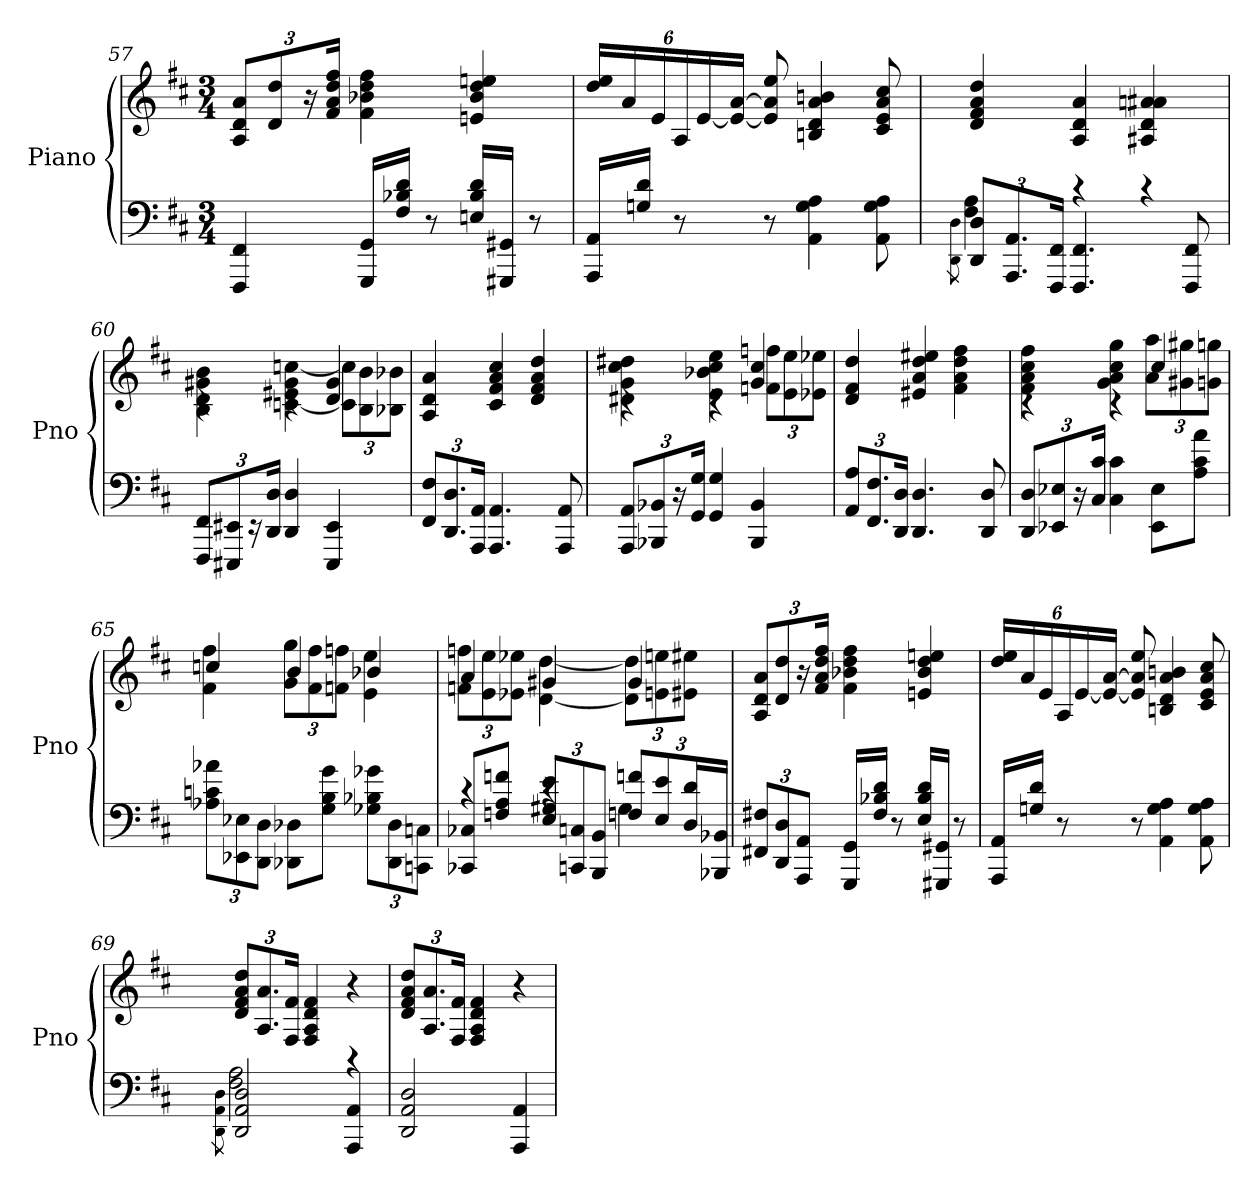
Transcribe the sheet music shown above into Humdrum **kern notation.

**kern	**kern
*part1	*part1
*staff2	*staff1
*I"Piano	*
*I'Pno	*
*clefF4	*clefG2
*k[f#c#]	*k[f#c#]
*b:	*b:
*M3/4	*M3/4
=57	=57
4FFF# 4FF#	12A 12d 12aL
.	12d 12dd
.	24r
.	24f# 24a 24dd 24ff#Jk
16GGG 16GGLL	4f# 4b-X 4dd 4ff#
16F# 16B-X 16dJJ	.
8r	.
16En 16B- 16dLL	4en 4b- 4dd 4een
16GGG#X 16GG#XJJ	.
8r	.
=58	=58
16AAA 16AALL	24dd 24eeLL
.	24a
16Gn 16dJJ	.
.	24e
8r	24A
.	[24e
.	24e_ [24aJJ
8r	8e] 8a] 8ee
4AA 4G 4A	4Bn 4d 4a 4bn
8AA 8G 8A	8c# 8e 8a 8cc#
=59	=59
8qDD\ 8qD\	.
*^	*
12DD] 12D]L	4F# 4A	4d 4f# 4a 4dd
12.AAA 12.AA	.	.
24FFF# 24FF#Jk	.	.
4.FFF# 4.FF#	4rc	4A 4d 4a
.	4rc	4A#X 4d 4an 4a#X
8FFF# 8FF#	.	.
*v	*v	*
=60	=60
*	*^
12FFF# 12FF#L	4rc	4B 4d 4g#X 4b
12EEE#X 12EE#X	.	.
24r	.	.
24DD 24DJk	.	.
4DD 4D	4rc	[4cn 4e#X 4g# [4ccn
4EEE# 4EE#	4d 4g#	12c] 12cc]L
.	.	12B 12b
.	.	12B-X 12b-XJ
*	*v	*v
=61	=61
12FF# 12F#L	4A 4d 4a
12.DD 12.D	.
24AAA 24AAJk	.
4.AAA 4.AA	4c# 4f# 4a 4cc#
.	4d 4f# 4a 4dd
8AAA 8AA	.
=62	=62
*	*^
12AAA 12AAL	4rc	4d#X 4g 4cc# 4dd#X
12BBB-X 12BB-X	.	.
24r	.	.
24GG 24GJk	.	.
4GG 4G	4rc	4e 4b-X 4cc# 4ee
4BBB- 4BB-	4g 4cc#	12fn 12ffnL
.	.	12e 12ee
.	.	12e-X 12ee-XJ
*	*v	*v
=63	=63
12AA 12AL	4d 4f# 4dd
12.FF# 12.F#	.
24DD 24DJk	.
4.DD 4.D	4e#X 4a 4dd 4ee#X
.	4f# 4a 4dd 4ff#
8DD 8D	.
=64	=64
*	*^
12DD 12DL	4rc	4f# 4a 4cc# 4ff#
12EE-X 12E-X	.	.
24r	.	.
24C# 24c#Jk	.	.
4C# 4c#	4rc	4g 4a 4cc# 4gg
8EE- 8E-L	4cc#	12a 12aaL
.	.	12g#X 12gg#X
8A 8c# 8aJ	.	.
.	.	12gn 12ggnJ
=65	=65	=65
12A-X 12cn 12a-XL	4ccn	4f# 4ff#
12EE-X 12E-X	.	.
12DD 12DJ	.	.
8DD-X 8D-XL	4b	12g 12ggL
.	.	12f# 12ff#
8G 8B 8gJ	.	.
.	.	12fn 12ffnJ
12G-X 12B-X 12g-XL	4b-X	4e 4ee
12DD- 12D-	.	.
12CCn 12CnJ	.	.
=66	=66	=66
*^	*	*
8CC-X 8C-XL	4rc	4a	12fn 12ffnL
.	.	.	12e 12ee
8Fn 8A 8fnJ	.	.	.
.	.	.	12e-X 12ee-XJ
12E 12G#X 12eL	4rc	4g#X	[4d [4dd
12CCn 12Cn	.	.	.
12BBB 12BBJ	.	.	.
12Fn 12fnL	4G#	4g#	12d] 12dd]L
12E 12e	.	.	12en 12een
24D 24dL	.	.	12e#X 12ee#XJ
24BBB-X 24BB-XJJ	.	.	.
*v	*v	*	*
*	*v	*v
=67	=67
12FF#X 12F#XL	12A 12d 12aL
12DD 12D	12d 12dd
12AAA 12AAJ	24r
.	24f# 24a 24dd 24ff#Jk
16GGG 16GGLL	4f# 4b-X 4dd 4ff#
16F# 16B-X 16dJJ	.
8r	.
16E 16B- 16dLL	4en 4b- 4dd 4een
16GGG#X 16GG#XJJ	.
8r	.
=68	=68
16AAA 16AALL	24dd 24eeLL
.	24a
16Gn 16dJJ	.
.	24e
8r	24A
.	[24e
.	24e_ [24aJJ
8r	8e] 8a] 8ee
4AA 4G 4A	4Bn 4d 4a 4bn
8AA 8G 8A	8c# 8e 8a 8cc#
=69	=69
8qDD\ 8qAA\ 8qD\	.
*^	*
2DD] 2AA] 2D]	2F# 2A	12d 12f# 12a 12ddL
.	.	12.A 12.a
.	.	24F# 24f#Jk
.	.	4F# 4A 4d 4f#
4AAA 4AA	4rc	4r
*v	*v	*
=70	=70
2DD 2AA 2D	12d 12f# 12a 12ddL
.	12.A 12.a
.	24F# 24f#Jk
.	4F# 4A 4d 4f#
4AAA 4AA	4r
=	=
*-	*-
